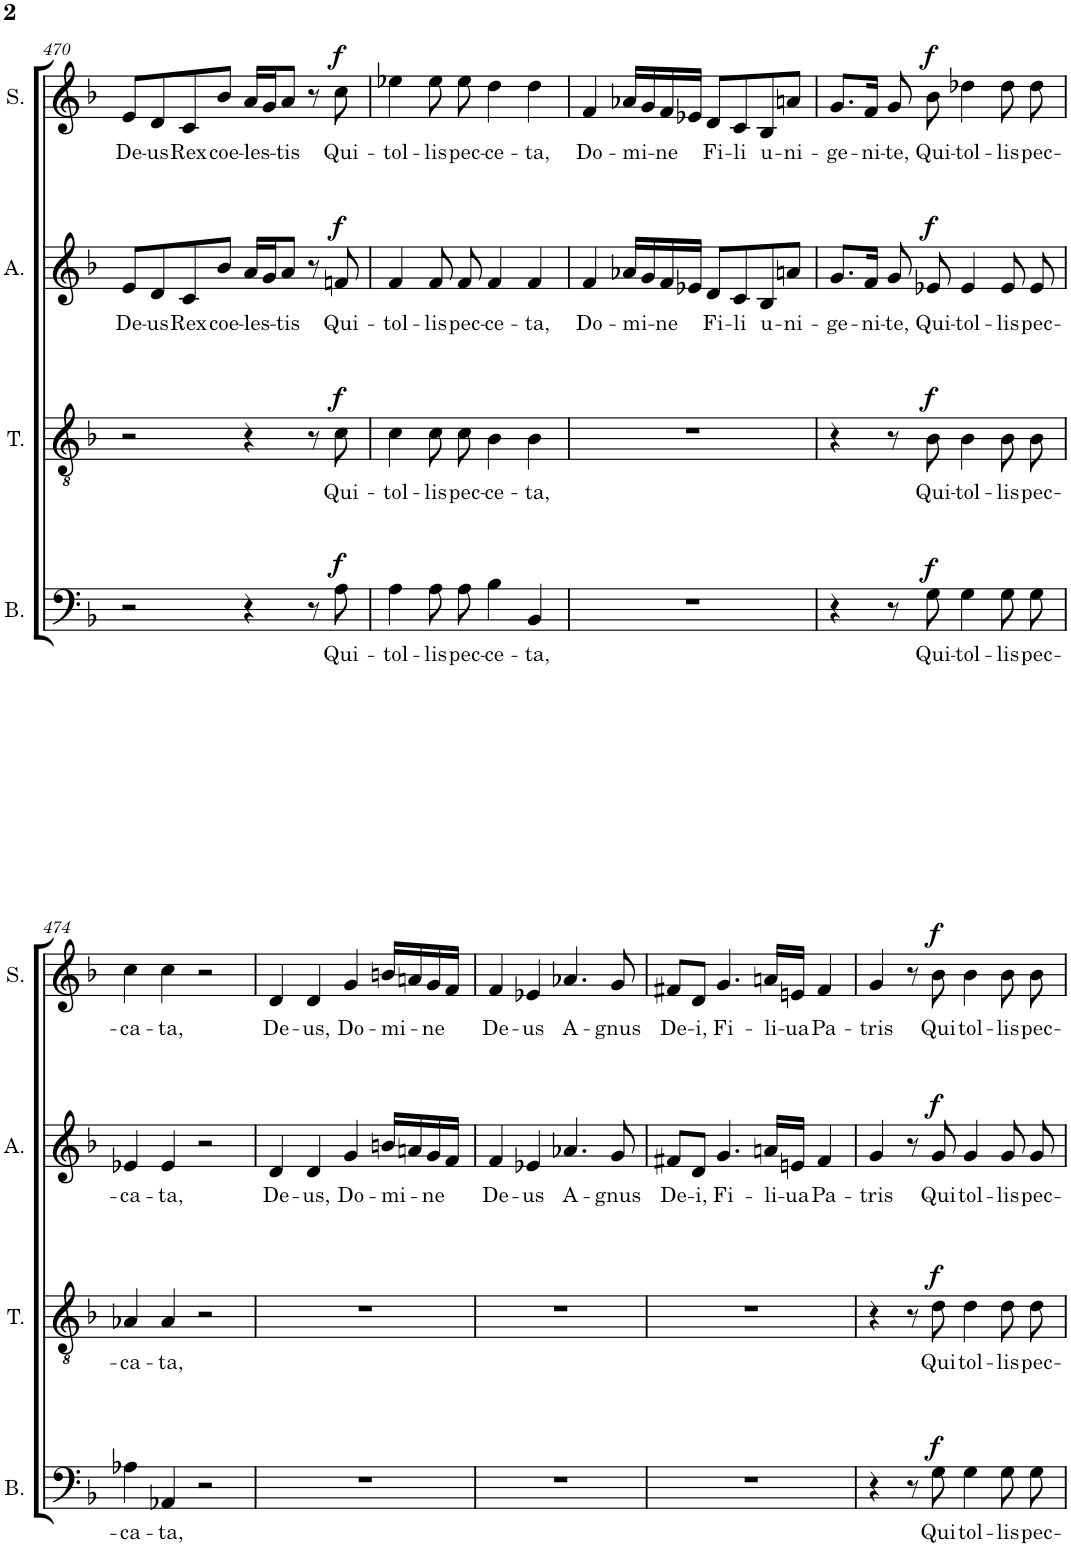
**kern	**text	**dynam	**kern	**text	**dynam	**kern	**text	**dynam	**kern	**text	**dynam
*part4	*part4	*part4	*part3	*part3	*part3	*part2	*part2	*part2	*part1	*part1	*part1
*staff4	*staff4	*staff4	*staff3	*staff3	*staff3	*staff2	*staff2	*staff2	*staff1	*staff1	*staff1
*I"Basse	*	*	*I"Ténor	*	*	*I"Alto	*	*	*I"Soprano	*	*
*I'B.	*	*	*I'T.	*	*	*I'A.	*	*	*I'S.	*	*
!!LO:PB:g=z
*clefF4	*	*	*clefGv2	*	*	*clefG2	*	*	*clefG2	*	*
*k[b-]	*	*	*k[b-]	*	*	*k[b-]	*	*	*k[b-]	*	*
*M4/4	*	*	*M4/4	*	*	*M4/4	*	*	*M4/4	*	*
*met(c)	*	*	*met(c)	*	*	*met(c)	*	*	*met(c)	*	*
=470	=470	=470	=470	=470	=470	=470	=470	=470	=470	=470	=470
!	!	!	!	!	!	!	!LO:LY:b	!	!	!LO:LY:b	!
2r	.	.	2r	.	.	8e/L	De-	.	8e/L	De-	.
!	!	!	!	!	!	!	!LO:LY:b	!	!	!LO:LY:b	!
.	.	.	.	.	.	8d/	-us	.	8d/	-us	.
!	!	!	!	!	!	!	!LO:LY:b	!	!	!LO:LY:b	!
.	.	.	.	.	.	8c/	Rex	.	8c/	Rex	.
!	!	!	!	!	!	!	!LO:LY:b	!	!	!LO:LY:b	!
.	.	.	.	.	.	8b-/J	coe-	.	8b-/J	coe-	.
!	!	!	!	!	!	!	!LO:LY:b	!	!	!LO:LY:b	!
4r	.	.	4r	.	.	16a/LL	-les-	.	16a/LL	-les-	.
.	.	.	.	.	.	16g/J	.	.	16g/J	.	.
!	!	!	!	!	!	!	!LO:LY:b	!	!	!LO:LY:b	!
.	.	.	.	.	.	8a/J	-tis	.	8a/J	-tis	.
8r	.	.	8r	.	.	8r	.	.	8r	.	.
!	!LO:LY:b	!LO:DY:a	!	!LO:LY:b	!LO:DY:a	!	!LO:LY:b	!LO:DY:a	!	!LO:LY:b	!LO:DY:a
8A\	Qui-	f	8c\	Qui-	f	8fn/	Qui-	f	8cc\	Qui-	f
=471	=471	=471	=471	=471	=471	=471	=471	=471	=471	=471	=471
!	!LO:LY:b	!	!	!LO:LY:b	!	!	!LO:LY:b	!	!	!LO:LY:b	!
4A\	-tol-	.	4c\	-tol-	.	4f/	-tol-	.	4ee-X\	-tol-	.
!	!LO:LY:b	!	!	!LO:LY:b	!	!	!LO:LY:b	!	!	!LO:LY:b	!
8A\L	-lis	.	8c\L	-lis	.	8f/	-lis	.	8ee-\	-lis	.
!	!LO:LY:b	!	!	!LO:LY:b	!	!	!LO:LY:b	!	!	!LO:LY:b	!
8A\J	pec-	.	8c\J	pec-	.	8f/	pec-	.	8ee-\	pec-	.
!	!LO:LY:b	!	!	!LO:LY:b	!	!	!LO:LY:b	!	!	!LO:LY:b	!
4B-\	-ce-	.	4B-\	-ce-	.	4f/	-ce-	.	4dd\	-ce-	.
!	!LO:LY:b	!	!	!LO:LY:b	!	!	!LO:LY:b	!	!	!LO:LY:b	!
4BB-/	-ta,	.	4B-\	-ta,	.	4f/	-ta,	.	4dd\	-ta,	.
=472	=472	=472	=472	=472	=472	=472	=472	=472	=472	=472	=472
!	!	!	!	!	!	!	!LO:LY:b	!	!	!LO:LY:b	!
1r	.	.	1r	.	.	4f/	Do-	.	4f/	Do-	.
!	!	!	!	!	!	!	!LO:LY:b	!	!	!LO:LY:b	!
.	.	.	.	.	.	16a-X/LL	-mi-	.	16a-X/LL	-mi-	.
.	.	.	.	.	.	16g/	.	.	16g/	.	.
!	!	!	!	!	!	!	!LO:LY:b	!	!	!LO:LY:b	!
.	.	.	.	.	.	16f/	-ne	.	16f/	-ne	.
.	.	.	.	.	.	16e-X/JJ	.	.	16e-X/JJ	.	.
!	!	!	!	!	!	!	!LO:LY:b	!	!	!LO:LY:b	!
.	.	.	.	.	.	8d/L	Fi-	.	8d/L	Fi-	.
!	!	!	!	!	!	!	!LO:LY:b	!	!	!LO:LY:b	!
.	.	.	.	.	.	8c/	-li	.	8c/	-li	.
!	!	!	!	!	!	!	!LO:LY:b	!	!	!LO:LY:b	!
.	.	.	.	.	.	8B-/	u-	.	8B-/	u-	.
!	!	!	!	!	!	!	!LO:LY:b	!	!	!LO:LY:b	!
.	.	.	.	.	.	8an/J	-ni-	.	8an/J	-ni-	.
=473	=473	=473	=473	=473	=473	=473	=473	=473	=473	=473	=473
!	!	!	!	!	!	!	!LO:LY:b	!	!	!LO:LY:b	!
4r	.	.	4r	.	.	8.g/L	-ge-	.	8.g/L	-ge-	.
!	!	!	!	!	!	!	!LO:LY:b	!	!	!LO:LY:b	!
.	.	.	.	.	.	16f/Jk	-ni-	.	16f/Jk	-ni-	.
!	!	!	!	!	!	!	!LO:LY:b	!	!	!LO:LY:b	!
8r	.	.	8r	.	.	8g/	-te,	.	8g/	-te,	.
!	!LO:LY:b	!LO:DY:a	!	!LO:LY:b	!LO:DY:a	!	!LO:LY:b	!LO:DY:a	!	!LO:LY:b	!LO:DY:a
8G\	Qui-	f	8B-\	Qui-	f	8e-X/	Qui-	f	8b-\	Qui-	f
!	!LO:LY:b	!	!	!LO:LY:b	!	!	!LO:LY:b	!	!	!LO:LY:b	!
4G\	-tol-	.	4B-\	-tol-	.	4e-/	-tol-	.	4dd-X\	-tol-	.
!	!LO:LY:b	!	!	!LO:LY:b	!	!	!LO:LY:b	!	!	!LO:LY:b	!
8G\L	-lis	.	8B-\L	-lis	.	8e-/	-lis	.	8dd-\	-lis	.
!	!LO:LY:b	!	!	!LO:LY:b	!	!	!LO:LY:b	!	!	!LO:LY:b	!
8G\J	pec-	.	8B-\J	pec-	.	8e-/	pec-	.	8dd-\	pec-	.
!!LO:LB:g=z
=474	=474	=474	=474	=474	=474	=474	=474	=474	=474	=474	=474
!	!LO:LY:b	!	!	!LO:LY:b	!	!	!LO:LY:b	!	!	!LO:LY:b	!
4A-X\	-ca-	.	4A-X/	-ca-	.	4e-X/	-ca-	.	4cc\	-ca-	.
!	!LO:LY:b	!	!	!LO:LY:b	!	!	!LO:LY:b	!	!	!LO:LY:b	!
4AA-X/	-ta,	.	4A-/	-ta,	.	4e-/	-ta,	.	4cc\	-ta,	.
2r	.	.	2r	.	.	2r	.	.	2r	.	.
=475	=475	=475	=475	=475	=475	=475	=475	=475	=475	=475	=475
!	!	!	!	!	!	!	!LO:LY:b	!	!	!LO:LY:b	!
1r	.	.	1r	.	.	4d/	De-	.	4d/	De-	.
!	!	!	!	!	!	!	!LO:LY:b	!	!	!LO:LY:b	!
.	.	.	.	.	.	4d/	-us,	.	4d/	-us,	.
!	!	!	!	!	!	!	!LO:LY:b	!	!	!LO:LY:b	!
.	.	.	.	.	.	4g/	Do-	.	4g/	Do-	.
!	!	!	!	!	!	!	!LO:LY:b	!	!	!LO:LY:b	!
.	.	.	.	.	.	16bn/LL	-mi-	.	16bn/LL	-mi-	.
.	.	.	.	.	.	16an/	.	.	16an/	.	.
!	!	!	!	!	!	!	!LO:LY:b	!	!	!LO:LY:b	!
.	.	.	.	.	.	16g/	-ne	.	16g/	-ne	.
.	.	.	.	.	.	16f/JJ	.	.	16f/JJ	.	.
=476	=476	=476	=476	=476	=476	=476	=476	=476	=476	=476	=476
!	!	!	!	!	!	!	!LO:LY:b	!	!	!LO:LY:b	!
1r	.	.	1r	.	.	4f/	De-	.	4f/	De-	.
!	!	!	!	!	!	!	!LO:LY:b	!	!	!LO:LY:b	!
.	.	.	.	.	.	4e-X/	-us	.	4e-X/	-us	.
!	!	!	!	!	!	!	!LO:LY:b	!	!	!LO:LY:b	!
.	.	.	.	.	.	4.a-X/	A-	.	4.a-X/	A-	.
!	!	!	!	!	!	!	!LO:LY:b	!	!	!LO:LY:b	!
.	.	.	.	.	.	8g/	-gnus	.	8g/	-gnus	.
=477	=477	=477	=477	=477	=477	=477	=477	=477	=477	=477	=477
!	!	!	!	!	!	!	!LO:LY:b	!	!	!LO:LY:b	!
1r	.	.	1r	.	.	8f#X/L	De-	.	8f#X/L	De-	.
!	!	!	!	!	!	!	!LO:LY:b	!	!	!LO:LY:b	!
.	.	.	.	.	.	8d/J	-i,	.	8d/J	-i,	.
!	!	!	!	!	!	!	!LO:LY:b	!	!	!LO:LY:b	!
.	.	.	.	.	.	4.g/	Fi-	.	4.g/	Fi-	.
!	!	!	!	!	!	!	!LO:LY:b	!	!	!LO:LY:b	!
.	.	.	.	.	.	16an/LL	-li-	.	16an/LL	-li-	.
!	!	!	!	!	!	!	!LO:LY:b	!	!	!LO:LY:b	!
.	.	.	.	.	.	16en/JJ	-ua	.	16en/JJ	-ua	.
!	!	!	!	!	!	!	!LO:LY:b	!	!	!LO:LY:b	!
.	.	.	.	.	.	4f#/	Pa-	.	4f#/	Pa-	.
=478	=478	=478	=478	=478	=478	=478	=478	=478	=478	=478	=478
!	!	!	!	!	!	!	!LO:LY:b	!	!	!LO:LY:b	!
4r	.	.	4r	.	.	4g/	-tris	.	4g/	-tris	.
8r	.	.	8r	.	.	8r	.	.	8r	.	.
!	!LO:LY:b	!LO:DY:a	!	!LO:LY:b	!LO:DY:a	!	!LO:LY:b	!LO:DY:a	!	!LO:LY:b	!LO:DY:a
8G\	Qui	f	8d\	Qui	f	8g/	Qui	f	8b-\	Qui	f
!	!LO:LY:b	!	!	!LO:LY:b	!	!	!LO:LY:b	!	!	!LO:LY:b	!
4G\	tol-	.	4d\	tol-	.	4g/	tol-	.	4b-\	tol-	.
!	!LO:LY:b	!	!	!LO:LY:b	!	!	!LO:LY:b	!	!	!LO:LY:b	!
8G\L	-lis	.	8d\L	-lis	.	8g/	-lis	.	8b-\	-lis	.
!	!LO:LY:b	!	!	!LO:LY:b	!	!	!LO:LY:b	!	!	!LO:LY:b	!
8G\J	pec-	.	8d\J	pec-	.	8g/	pec-	.	8b-\	pec-	.
=	=	=	=	=	=	=	=	=	=	=	=
*-	*-	*-	*-	*-	*-	*-	*-	*-	*-	*-	*-
